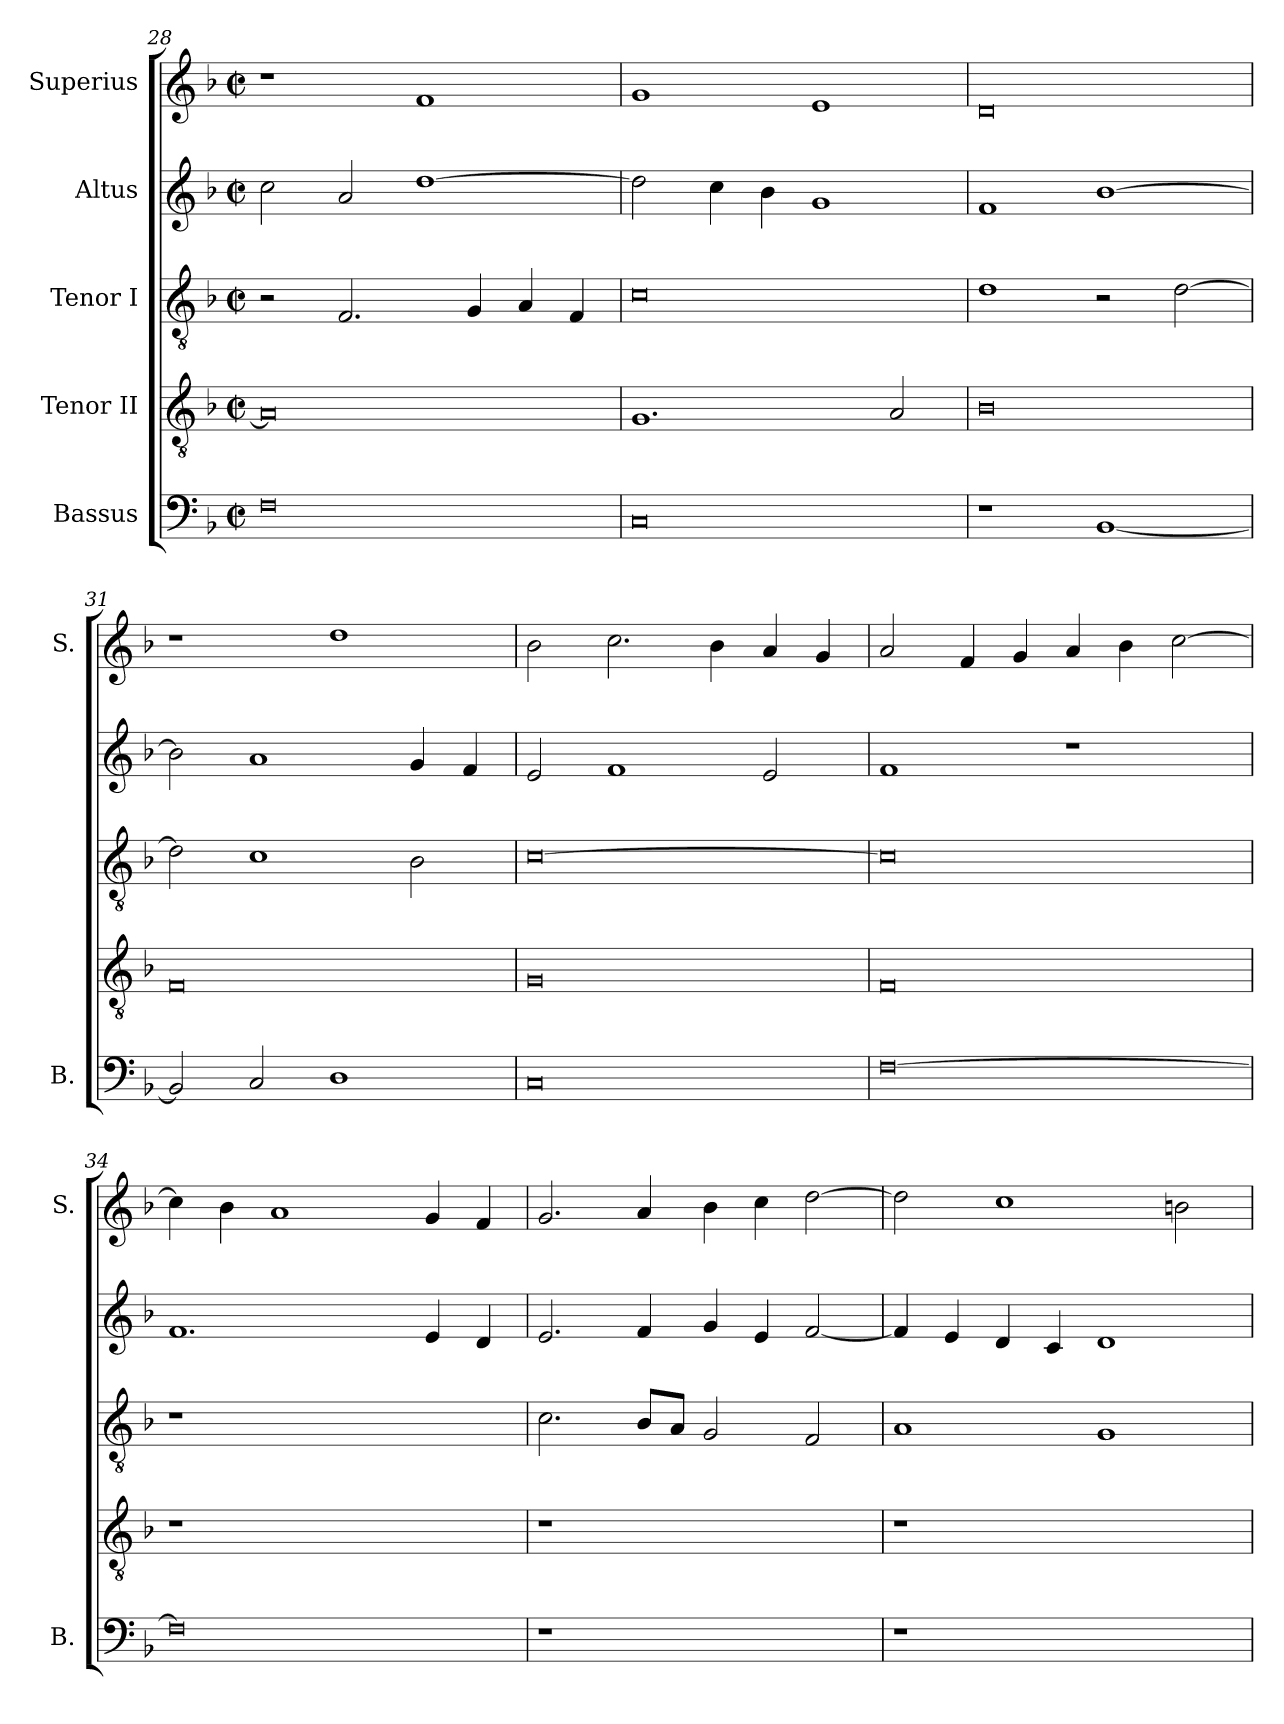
**kern	**kern	**kern	**kern	**kern
*part5	*part4	*part3	*part2	*part1
*staff5	*staff4	*staff3	*staff2	*staff1
*I"Bassus	*I"Tenor II	*I"Tenor I	*I"Altus	*I"Superius
*I'B.	*	*	*	*I'S.
*clefF4	*clefGv2	*clefGv2	*clefG2	*clefG2
*	*ITrd7c12	*ITrd7c12	*	*
*k[b-]	*k[b-]	*k[b-]	*k[b-]	*k[b-]
*F:	*F:	*F:	*F:	*F:
*M2/2	*M2/2	*M2/2	*M2/2	*M2/2
*met(c|)	*met(c|)	*met(c|)	*met(c|)	*met(c|)
=28	=28	=28	=28	=28
0Fi	0AAi]	2r	2cci\	1r
.	.	2.FFi/	2ai/	.
.	.	.	[>1ddi	1fi
.	.	4GGi/	.	.
.	.	4AAi/	.	.
.	.	4FFi/	.	.
=29	=29	=29	=29	=29
0Ci	1.GGi	0Ci	2ddi\]	1gi
.	.	.	4cci\	.
.	.	.	4b-i\	.
.	.	.	1gi	1ei
.	2AAi/	.	.	.
=30	=30	=30	=30	=30
1r	0BB-i	1Di	1fi	0di
[<1BB-i	.	2r	[>1b-i	.
.	.	[>2Di\	.	.
=31	=31	=31	=31	=31
2BB-i/]	0FFi	2Di\]	2b-i\]	1r
2Ci/	.	1Ci	1ai	.
1Di	.	.	.	1ddi
.	.	2BB-i\	4gi/	.
.	.	.	4fi/	.
!!LO:PB:g=z
=32	=32	=32	=32	=32
0Ci	0GGi	[>0Ci	2ei/	2b-i\
.	.	.	1fi	2.cci\
.	.	.	.	4b-i\
.	.	.	2ei/	4ai/
.	.	.	.	4gi/
=33	=33	=33	=33	=33
[>0Fi	0FFi	0Ci]	1fi	2ai/
.	.	.	.	4fi/
.	.	.	.	4gi/
.	.	.	1r	4ai/
.	.	.	.	4b-i\
.	.	.	.	[>2cci\
=34	=34	=34	=34	=34
!	!LO:N:vis=1	!LO:N:vis=1	!	!
0Fi]	1r	1r	1.fi	4cci\]
.	.	.	.	4b-i\
.	.	.	.	1ai
.	1ryy	1ryy	.	.
.	.	.	4ei/	4gi/
.	.	.	4di/	4fi/
=35	=35	=35	=35	=35
!LO:N:vis=1	!LO:N:vis=1	!	!	!
1r	1r	2.Ci\	2.ei/	2.gi/
.	.	8BB-i/L	4fi/	4ai/
.	.	8AAi/J	.	.
1ryy	1ryy	2GGi/	4gi/	4b-i\
.	.	.	4ei/	4cci\
.	.	2FFi/	[<2fi/	[>2ddi\
=36	=36	=36	=36	=36
!LO:N:vis=1	!LO:N:vis=1	!	!	!
1r	1r	1AAi	4fi/]	2ddi\]
.	.	.	4ei/	.
.	.	.	4di/	1cci
.	.	.	4ci/	.
1ryy	1ryy	1GGi	1di	.
.	.	.	.	2bni\
=	=	=	=	=
*-	*-	*-	*-	*-
